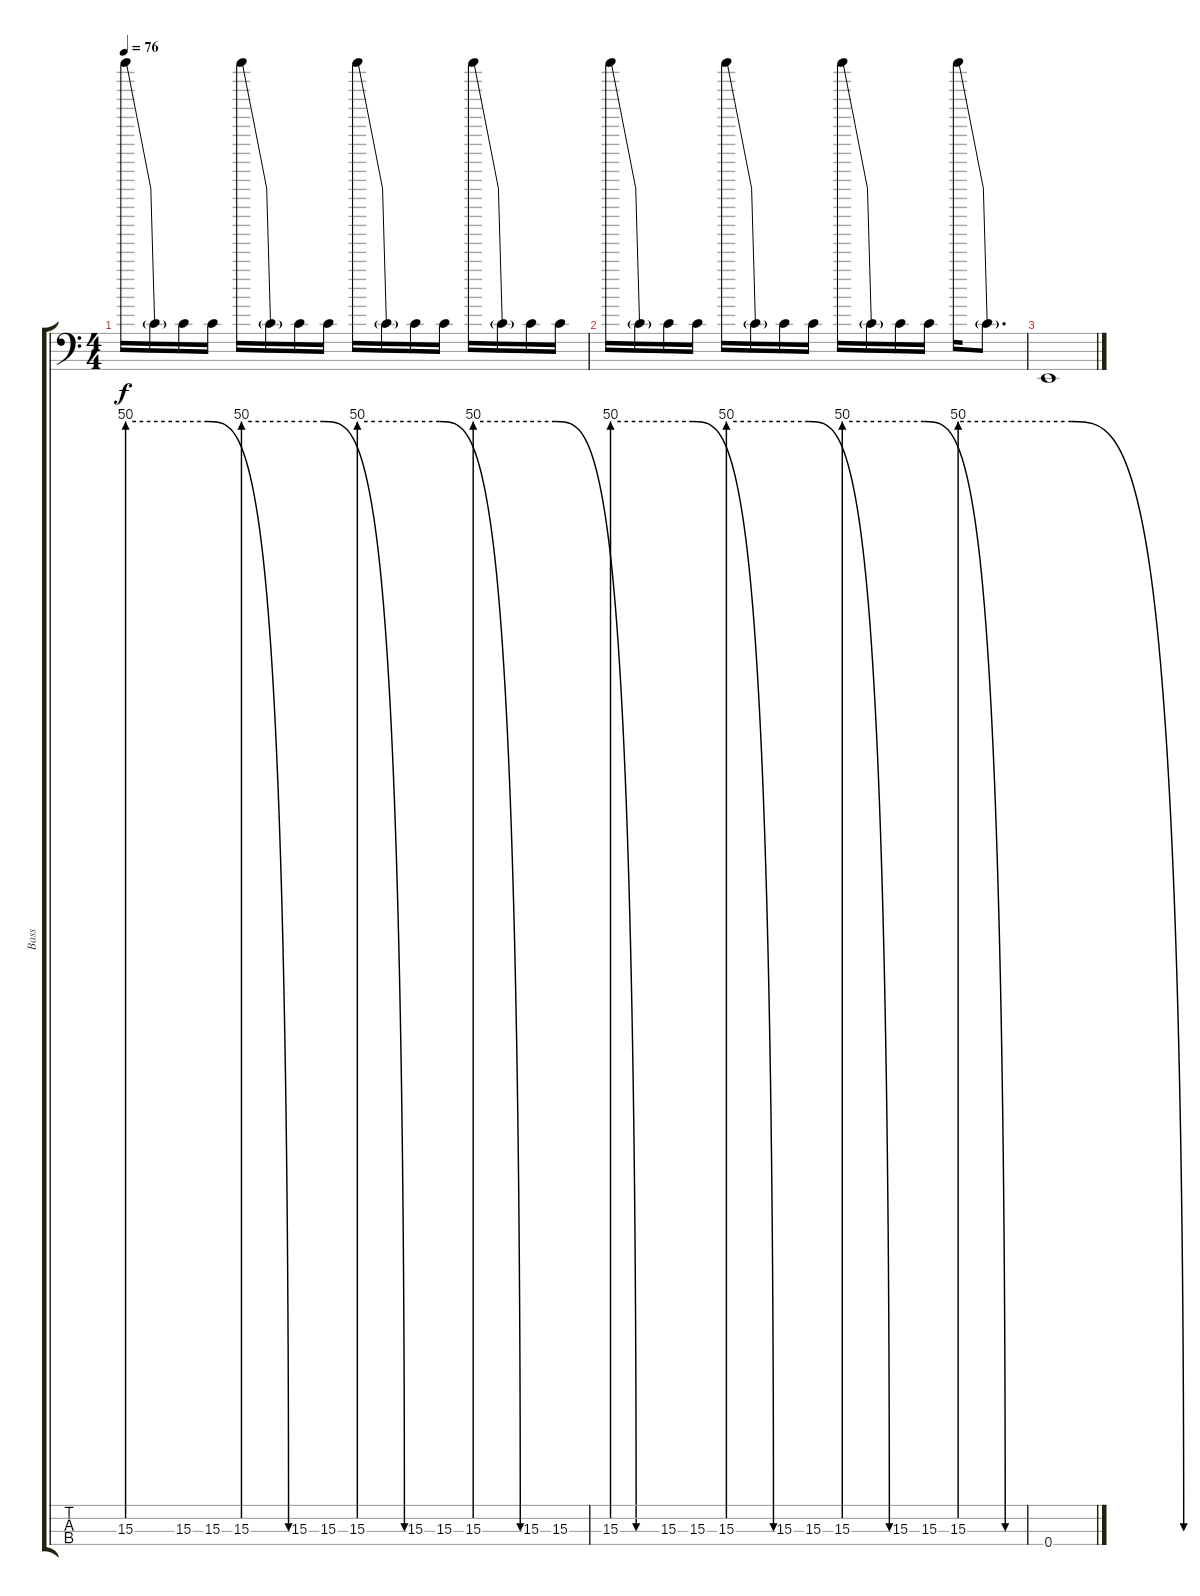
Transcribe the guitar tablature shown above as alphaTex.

\track ("Bass" "Bass") {instrument electricbassfinger}
\staff {score tabs}
\tuning (G2 D2 A1 E1) {hide}
\ts (4 4)
\tempo 76
\clef f4
\ks c
15.3{be (custom 0 200 100 200 200 0 300 0)}.16{dy f} 15.3{t}.16 15.3.16 15.3.16 15.3{be (custom 0 200 100 200 200 0 300 0)}.16 15.3{t}.16 15.3.16 15.3.16 15.3{be (custom 0 200 100 200 200 0 300 0)}.16 15.3{t}.16 15.3.16 15.3.16 15.3{be (custom 0 200 100 200 200 0 300 0)}.16 15.3{t}.16 15.3.16 15.3.16 |
15.3{be (custom 0 200 100 200 200 0 300 0)}.16 15.3{t}.16 15.3.16 15.3.16 15.3{be (custom 0 200 100 200 200 0 300 0)}.16 15.3{t}.16 15.3.16 15.3.16 15.3{be (custom 0 200 100 200 200 0 300 0)}.16 15.3{t}.16 15.3.16 15.3.16 15.3{be (custom 0 200 100 200 200 0 300 0)}.16 15.3{t}.8{d} |
0.4.1
